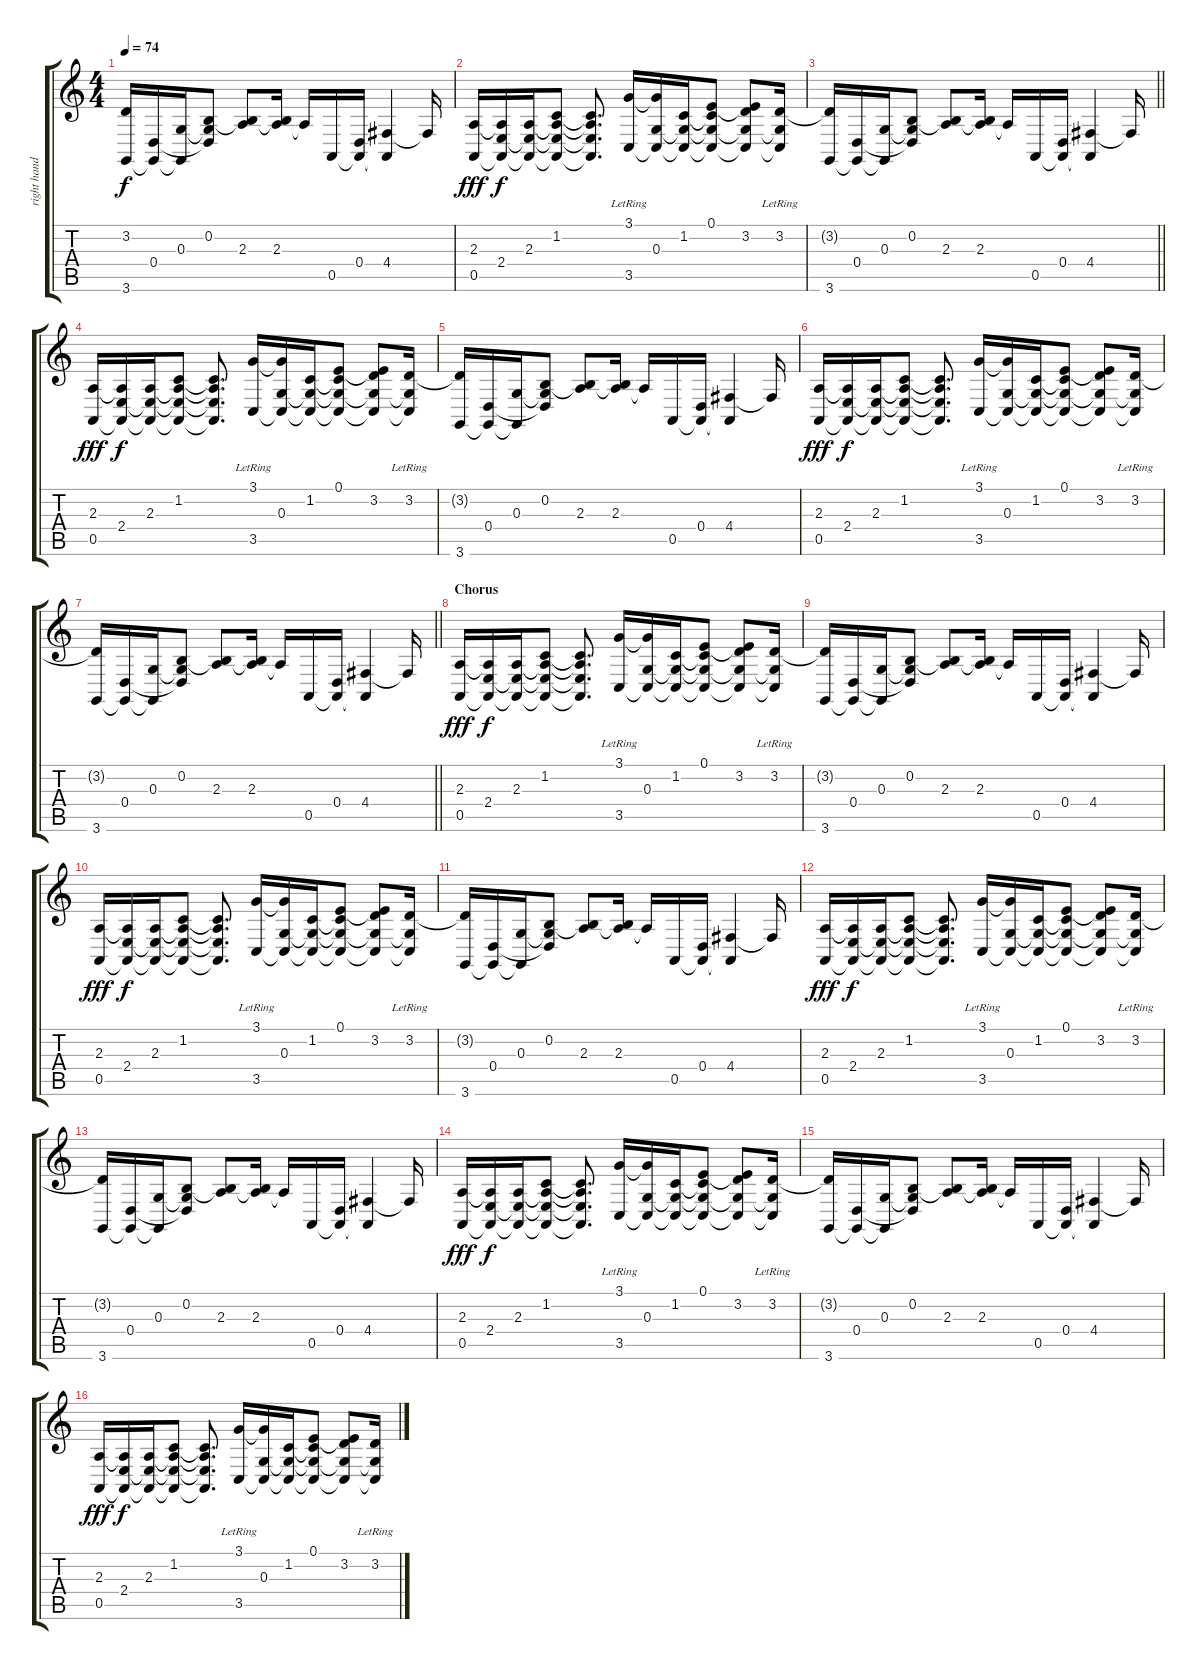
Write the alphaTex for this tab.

\track ("right hand" "right hand") {instrument acousticgrandpiano}
\staff {score tabs}
\tuning (E4 B3 G3 D3 A2 E2) {hide}
\ts (4 4)
\tempo 74
\clef g2
\ks c
(3.2{t} 3.6).16{dy f} (0.4 3.6{t}).16 (0.3 3.6{t}).16 (0.2 0.3{t} 0.4{t}).8 (0.2{t} 2.3).8 (0.2{t} 2.3).16 2.3{t}.16 0.5.16 (0.4 0.5{t}).16 (4.4 0.5{t}).4 4.4{t}.16 |
(2.3 0.5).16{dy fff} (2.3{t} 2.4 0.5{t}).16{dy f} (2.3 2.4{t} 0.5{t}).16 (1.2 2.3{t} 2.4{t} 0.5{t}).8 (1.2{t} 2.3{t} 2.4{t} 0.5{t}).8{d} (3.1 3.5{lr}).16 (3.1{t} 0.3 3.5{t}).16 (1.2 0.3{t} 3.5{t}).16 (0.1 1.2{t} 0.3{t} 3.5{t}).8 (0.1{t} 3.2 0.3{t} 3.5{t}).8 (3.2{lr} 0.3{t} 3.5{t}).16 |
\barLineRight lightlight
(3.2{t} 3.6).16 (0.4 3.6{t}).16 (0.3 3.6{t}).16 (0.2 0.3{t} 0.4{t}).8 (0.2{t} 2.3).8 (0.2{t} 2.3).16 2.3{t}.16 0.5.16 (0.4 0.5{t}).16 (4.4 0.5{t}).4 4.4{t}.16 |
(2.3 0.5).16{dy fff} (2.3{t} 2.4 0.5{t}).16{dy f} (2.3 2.4{t} 0.5{t}).16 (1.2 2.3{t} 2.4{t} 0.5{t}).8 (1.2{t} 2.3{t} 2.4{t} 0.5{t}).8{d} (3.1 3.5{lr}).16 (3.1{t} 0.3 3.5{t}).16 (1.2 0.3{t} 3.5{t}).16 (0.1 1.2{t} 0.3{t} 3.5{t}).8 (0.1{t} 3.2 0.3{t} 3.5{t}).8 (3.2{lr} 0.3{t} 3.5{t}).16 |
(3.2{t} 3.6).16 (0.4 3.6{t}).16 (0.3 3.6{t}).16 (0.2 0.3{t} 0.4{t}).8 (0.2{t} 2.3).8 (0.2{t} 2.3).16 2.3{t}.16 0.5.16 (0.4 0.5{t}).16 (4.4 0.5{t}).4 4.4{t}.16 |
(2.3 0.5).16{dy fff} (2.3{t} 2.4 0.5{t}).16{dy f} (2.3 2.4{t} 0.5{t}).16 (1.2 2.3{t} 2.4{t} 0.5{t}).8 (1.2{t} 2.3{t} 2.4{t} 0.5{t}).8{d} (3.1 3.5{lr}).16 (3.1{t} 0.3 3.5{t}).16 (1.2 0.3{t} 3.5{t}).16 (0.1 1.2{t} 0.3{t} 3.5{t}).8 (0.1{t} 3.2 0.3{t} 3.5{t}).8 (3.2{lr} 0.3{t} 3.5{t}).16 |
\barLineRight lightlight
(3.2{t} 3.6).16 (0.4 3.6{t}).16 (0.3 3.6{t}).16 (0.2 0.3{t} 0.4{t}).8 (0.2{t} 2.3).8 (0.2{t} 2.3).16 2.3{t}.16 0.5.16 (0.4 0.5{t}).16 (4.4 0.5{t}).4 4.4{t}.16 |
\section ("" "Chorus")
(2.3 0.5).16{dy fff} (2.3{t} 2.4 0.5{t}).16{dy f} (2.3 2.4{t} 0.5{t}).16 (1.2 2.3{t} 2.4{t} 0.5{t}).8 (1.2{t} 2.3{t} 2.4{t} 0.5{t}).8{d} (3.1 3.5{lr}).16 (3.1{t} 0.3 3.5{t}).16 (1.2 0.3{t} 3.5{t}).16 (0.1 1.2{t} 0.3{t} 3.5{t}).8 (0.1{t} 3.2 0.3{t} 3.5{t}).8 (3.2{lr} 0.3{t} 3.5{t}).16 |
(3.2{t} 3.6).16 (0.4 3.6{t}).16 (0.3 3.6{t}).16 (0.2 0.3{t} 0.4{t}).8 (0.2{t} 2.3).8 (0.2{t} 2.3).16 2.3{t}.16 0.5.16 (0.4 0.5{t}).16 (4.4 0.5{t}).4 4.4{t}.16 |
(2.3 0.5).16{dy fff} (2.3{t} 2.4 0.5{t}).16{dy f} (2.3 2.4{t} 0.5{t}).16 (1.2 2.3{t} 2.4{t} 0.5{t}).8 (1.2{t} 2.3{t} 2.4{t} 0.5{t}).8{d} (3.1 3.5{lr}).16 (3.1{t} 0.3 3.5{t}).16 (1.2 0.3{t} 3.5{t}).16 (0.1 1.2{t} 0.3{t} 3.5{t}).8 (0.1{t} 3.2 0.3{t} 3.5{t}).8 (3.2{lr} 0.3{t} 3.5{t}).16 |
(3.2{t} 3.6).16 (0.4 3.6{t}).16 (0.3 3.6{t}).16 (0.2 0.3{t} 0.4{t}).8 (0.2{t} 2.3).8 (0.2{t} 2.3).16 2.3{t}.16 0.5.16 (0.4 0.5{t}).16 (4.4 0.5{t}).4 4.4{t}.16 |
(2.3 0.5).16{dy fff} (2.3{t} 2.4 0.5{t}).16{dy f} (2.3 2.4{t} 0.5{t}).16 (1.2 2.3{t} 2.4{t} 0.5{t}).8 (1.2{t} 2.3{t} 2.4{t} 0.5{t}).8{d} (3.1 3.5{lr}).16 (3.1{t} 0.3 3.5{t}).16 (1.2 0.3{t} 3.5{t}).16 (0.1 1.2{t} 0.3{t} 3.5{t}).8 (0.1{t} 3.2 0.3{t} 3.5{t}).8 (3.2{lr} 0.3{t} 3.5{t}).16 |
(3.2{t} 3.6).16 (0.4 3.6{t}).16 (0.3 3.6{t}).16 (0.2 0.3{t} 0.4{t}).8 (0.2{t} 2.3).8 (0.2{t} 2.3).16 2.3{t}.16 0.5.16 (0.4 0.5{t}).16 (4.4 0.5{t}).4 4.4{t}.16 |
(2.3 0.5).16{dy fff} (2.3{t} 2.4 0.5{t}).16{dy f} (2.3 2.4{t} 0.5{t}).16 (1.2 2.3{t} 2.4{t} 0.5{t}).8 (1.2{t} 2.3{t} 2.4{t} 0.5{t}).8{d} (3.1 3.5{lr}).16 (3.1{t} 0.3 3.5{t}).16 (1.2 0.3{t} 3.5{t}).16 (0.1 1.2{t} 0.3{t} 3.5{t}).8 (0.1{t} 3.2 0.3{t} 3.5{t}).8 (3.2{lr} 0.3{t} 3.5{t}).16 |
(3.2{t} 3.6).16 (0.4 3.6{t}).16 (0.3 3.6{t}).16 (0.2 0.3{t} 0.4{t}).8 (0.2{t} 2.3).8 (0.2{t} 2.3).16 2.3{t}.16 0.5.16 (0.4 0.5{t}).16 (4.4 0.5{t}).4 4.4{t}.16 |
(2.3 0.5).16{dy fff} (2.3{t} 2.4 0.5{t}).16{dy f} (2.3 2.4{t} 0.5{t}).16 (1.2 2.3{t} 2.4{t} 0.5{t}).8 (1.2{t} 2.3{t} 2.4{t} 0.5{t}).8{d} (3.1 3.5{lr}).16 (3.1{t} 0.3 3.5{t}).16 (1.2 0.3{t} 3.5{t}).16 (0.1 1.2{t} 0.3{t} 3.5{t}).8 (0.1{t} 3.2 0.3{t} 3.5{t}).8 (3.2{lr} 0.3{t} 3.5{t}).16
